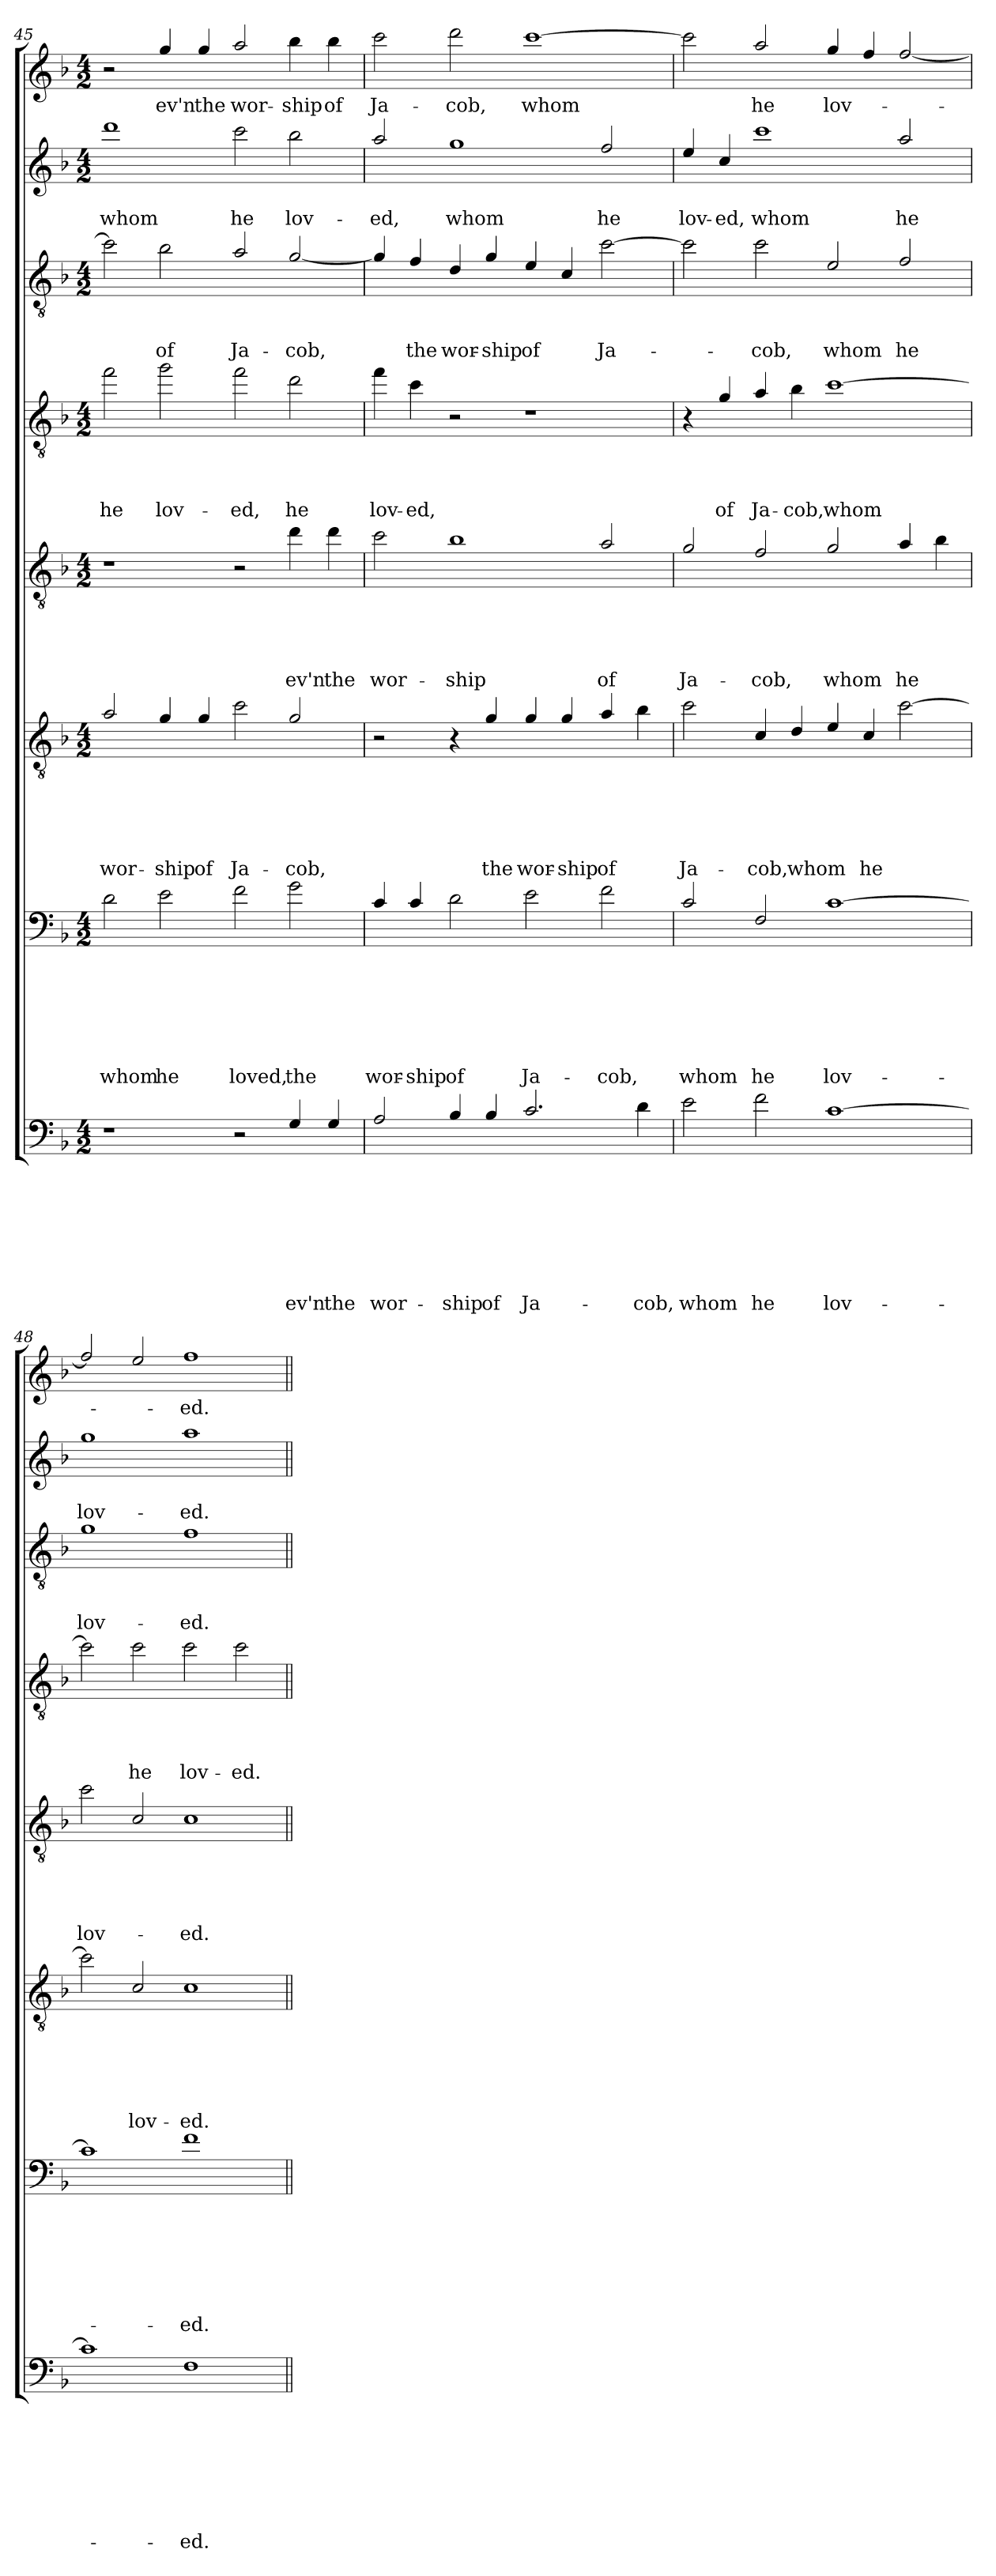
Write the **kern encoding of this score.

**kern	**text	**text	**text	**text	**text	**text	**text	**text	**kern	**text	**text	**text	**text	**text	**text	**text	**kern	**text	**text	**text	**text	**text	**text	**kern	**text	**text	**text	**text	**text	**kern	**text	**text	**text	**text	**kern	**text	**text	**text	**kern	**text	**text	**kern	**text
*part8	*part8	*part8	*part8	*part8	*part8	*part8	*part8	*part8	*part7	*part7	*part7	*part7	*part7	*part7	*part7	*part7	*part6	*part6	*part6	*part6	*part6	*part6	*part6	*part5	*part5	*part5	*part5	*part5	*part5	*part4	*part4	*part4	*part4	*part4	*part3	*part3	*part3	*part3	*part2	*part2	*part2	*part1	*part1
*staff8	*staff8	*staff8	*staff8	*staff8	*staff8	*staff8	*staff8	*staff8	*staff7	*staff7	*staff7	*staff7	*staff7	*staff7	*staff7	*staff7	*staff6	*staff6	*staff6	*staff6	*staff6	*staff6	*staff6	*staff5	*staff5	*staff5	*staff5	*staff5	*staff5	*staff4	*staff4	*staff4	*staff4	*staff4	*staff3	*staff3	*staff3	*staff3	*staff2	*staff2	*staff2	*staff1	*staff1
!!LO:LB:g=z
*clefF4	*	*	*	*	*	*	*	*	*clefF4	*	*	*	*	*	*	*	*clefGv2	*	*	*	*	*	*	*clefGv2	*	*	*	*	*	*clefGv2	*	*	*	*	*clefGv2	*	*	*	*clefG2	*	*	*clefG2	*
*ITrd8c14	*	*	*	*	*	*	*	*	*ITrd8c14	*	*	*	*	*	*	*	*ITrd8c14	*	*	*	*	*	*	*ITrd8c14	*	*	*	*	*	*ITrd8c14	*	*	*	*	*ITrd8c14	*	*	*	*ITrd8c14	*	*	*ITrd8c14	*
*k[b-]	*	*	*	*	*	*	*	*	*k[b-]	*	*	*	*	*	*	*	*k[b-]	*	*	*	*	*	*	*k[b-]	*	*	*	*	*	*k[b-]	*	*	*	*	*k[b-]	*	*	*	*k[b-]	*	*	*k[b-]	*
*F:	*	*	*	*	*	*	*	*	*F:	*	*	*	*	*	*	*	*F:	*	*	*	*	*	*	*F:	*	*	*	*	*	*F:	*	*	*	*	*F:	*	*	*	*F:	*	*	*F:	*
*M4/2	*	*	*	*	*	*	*	*	*M4/2	*	*	*	*	*	*	*	*M4/2	*	*	*	*	*	*	*M4/2	*	*	*	*	*	*M4/2	*	*	*	*	*M4/2	*	*	*	*M4/2	*	*	*M4/2	*
=45	=45	=45	=45	=45	=45	=45	=45	=45	=45	=45	=45	=45	=45	=45	=45	=45	=45	=45	=45	=45	=45	=45	=45	=45	=45	=45	=45	=45	=45	=45	=45	=45	=45	=45	=45	=45	=45	=45	=45	=45	=45	=45	=45
1r	.	.	.	.	.	.	.	.	2D\	.	.	.	.	.	.	whom	2A/	.	.	.	.	.	wor-	1r	.	.	.	.	.	2f\	.	.	.	he	2c\]	.	.	.	1dd	.	whom	2r	.
.	.	.	.	.	.	.	.	.	2E\	.	.	.	.	.	.	he	4G/	.	.	.	.	.	-ship	.	.	.	.	.	.	2g\	.	.	.	lov-	2B-\	.	.	of	.	.	.	4g/	ev'n
.	.	.	.	.	.	.	.	.	.	.	.	.	.	.	.	.	4G/	.	.	.	.	.	of	.	.	.	.	.	.	.	.	.	.	.	.	.	.	.	.	.	.	4g/	the
2r	.	.	.	.	.	.	.	.	2F\	.	.	.	.	.	.	loved,	2c\	.	.	.	.	.	Ja-	2r	.	.	.	.	.	2f\	.	.	.	-ed,	2A/	.	.	Ja-	2cc\	.	he	2a/	wor-
4GG/	.	.	.	.	.	.	.	ev'n	2G\	.	.	.	.	.	.	the	2G/	.	.	.	.	.	-cob,	4d\	.	.	.	.	ev'n	2d\	.	.	.	he	[2G/	.	.	-cob,	2b-\	.	lov-	4b-\	-ship
4GG/	.	.	.	.	.	.	.	the	.	.	.	.	.	.	.	.	.	.	.	.	.	.	.	4d\	.	.	.	.	the	.	.	.	.	.	.	.	.	.	.	.	.	4b-\	of
=46	=46	=46	=46	=46	=46	=46	=46	=46	=46	=46	=46	=46	=46	=46	=46	=46	=46	=46	=46	=46	=46	=46	=46	=46	=46	=46	=46	=46	=46	=46	=46	=46	=46	=46	=46	=46	=46	=46	=46	=46	=46	=46	=46
2AA/	.	.	.	.	.	.	.	wor-	4C/	.	.	.	.	.	.	wor-	2r	.	.	.	.	.	.	2c\	.	.	.	.	wor-	4f\	.	.	.	lov-	4G/]	.	.	.	2a/	.	-ed,	2cc\	Ja-
.	.	.	.	.	.	.	.	.	4C/	.	.	.	.	.	.	-ship	.	.	.	.	.	.	.	.	.	.	.	.	.	4c\	.	.	.	-ed,	4F/	.	.	the	.	.	.	.	.
4BB-/	.	.	.	.	.	.	.	-ship	2D\	.	.	.	.	.	.	of	4r	.	.	.	.	.	.	1B-	.	.	.	.	-ship	2r	.	.	.	.	4D/	.	.	wor-	1g	.	whom	2dd\	-cob,
4BB-/	.	.	.	.	.	.	.	of	.	.	.	.	.	.	.	.	4G/	.	.	.	.	.	the	.	.	.	.	.	.	.	.	.	.	.	4G/	.	.	-ship	.	.	.	.	.
2.C/	.	.	.	.	.	.	.	Ja-	2E\	.	.	.	.	.	.	Ja-	4G/	.	.	.	.	.	wor-	.	.	.	.	.	.	1r	.	.	.	.	4E/	.	.	of	.	.	.	[1cc	whom
.	.	.	.	.	.	.	.	.	.	.	.	.	.	.	.	.	4G/	.	.	.	.	.	-ship	.	.	.	.	.	.	.	.	.	.	.	4C/	.	.	.	.	.	.	.	.
.	.	.	.	.	.	.	.	.	2F\	.	.	.	.	.	.	-cob,	4A/	.	.	.	.	.	of	2A/	.	.	.	.	of	.	.	.	.	.	[2c\	.	.	Ja-	2f/	.	he	.	.
4D\	.	.	.	.	.	.	.	-cob,	.	.	.	.	.	.	.	.	4B-\	.	.	.	.	.	.	.	.	.	.	.	.	.	.	.	.	.	.	.	.	.	.	.	.	.	.
=47	=47	=47	=47	=47	=47	=47	=47	=47	=47	=47	=47	=47	=47	=47	=47	=47	=47	=47	=47	=47	=47	=47	=47	=47	=47	=47	=47	=47	=47	=47	=47	=47	=47	=47	=47	=47	=47	=47	=47	=47	=47	=47	=47
2E\	.	.	.	.	.	.	.	whom	2C/	.	.	.	.	.	.	whom	2c\	.	.	.	.	.	Ja-	2G/	.	.	.	.	Ja-	4r	.	.	.	.	2c\]	.	.	.	4e/	.	lov-	2cc\]	.
.	.	.	.	.	.	.	.	.	.	.	.	.	.	.	.	.	.	.	.	.	.	.	.	.	.	.	.	.	.	4G/	.	.	.	of	.	.	.	.	4c/	.	-ed,	.	.
2F\	.	.	.	.	.	.	.	he	2FF/	.	.	.	.	.	.	he	4C/	.	.	.	.	.	-cob,	2F/	.	.	.	.	-cob,	4A/	.	.	.	Ja-	2c\	.	.	-cob,	1cc	.	whom	2a/	he
.	.	.	.	.	.	.	.	.	.	.	.	.	.	.	.	.	4D/	.	.	.	.	.	whom	.	.	.	.	.	.	4B-\	.	.	.	-cob,	.	.	.	.	.	.	.	.	.
[1C	.	.	.	.	.	.	.	lov-	[1C	.	.	.	.	.	.	lov-	4E/	.	.	.	.	.	.	2G/	.	.	.	.	whom	[1c	.	.	.	whom	2E/	.	.	whom	.	.	.	4g/	lov-
.	.	.	.	.	.	.	.	.	.	.	.	.	.	.	.	.	4C/	.	.	.	.	.	he	.	.	.	.	.	.	.	.	.	.	.	.	.	.	.	.	.	.	4f/	.
.	.	.	.	.	.	.	.	.	.	.	.	.	.	.	.	.	[2c\	.	.	.	.	.	.	4A/	.	.	.	.	he	.	.	.	.	.	2F/	.	.	he	2a/	.	he	[2f/	.
.	.	.	.	.	.	.	.	.	.	.	.	.	.	.	.	.	.	.	.	.	.	.	.	4B-\	.	.	.	.	.	.	.	.	.	.	.	.	.	.	.	.	.	.	.
=48	=48	=48	=48	=48	=48	=48	=48	=48	=48	=48	=48	=48	=48	=48	=48	=48	=48	=48	=48	=48	=48	=48	=48	=48	=48	=48	=48	=48	=48	=48	=48	=48	=48	=48	=48	=48	=48	=48	=48	=48	=48	=48	=48
1C]	.	.	.	.	.	.	.	.	1C]	.	.	.	.	.	.	.	2c\]	.	.	.	.	.	.	2c\	.	.	.	.	lov-	2c\]	.	.	.	.	1G	.	.	lov-	1g	.	lov-	2f/]	.
.	.	.	.	.	.	.	.	.	.	.	.	.	.	.	.	.	2C/	.	.	.	.	.	lov-	2C/	.	.	.	.	.	2c\	.	.	.	he	.	.	.	.	.	.	.	2e/	.
1FF	.	.	.	.	.	.	.	-ed.	1F	.	.	.	.	.	.	-ed.	1C	.	.	.	.	.	-ed.	1C	.	.	.	.	-ed.	2c\	.	.	.	lov-	1F	.	.	-ed.	1a	.	-ed.	1f	-ed.
.	.	.	.	.	.	.	.	.	.	.	.	.	.	.	.	.	.	.	.	.	.	.	.	.	.	.	.	.	.	2c\	.	.	.	-ed.	.	.	.	.	.	.	.	.	.
=||	=||	=||	=||	=||	=||	=||	=||	=||	=||	=||	=||	=||	=||	=||	=||	=||	=||	=||	=||	=||	=||	=||	=||	=||	=||	=||	=||	=||	=||	=||	=||	=||	=||	=||	=||	=||	=||	=||	=||	=||	=||	=||	=||
*-	*-	*-	*-	*-	*-	*-	*-	*-	*-	*-	*-	*-	*-	*-	*-	*-	*-	*-	*-	*-	*-	*-	*-	*-	*-	*-	*-	*-	*-	*-	*-	*-	*-	*-	*-	*-	*-	*-	*-	*-	*-	*-	*-
